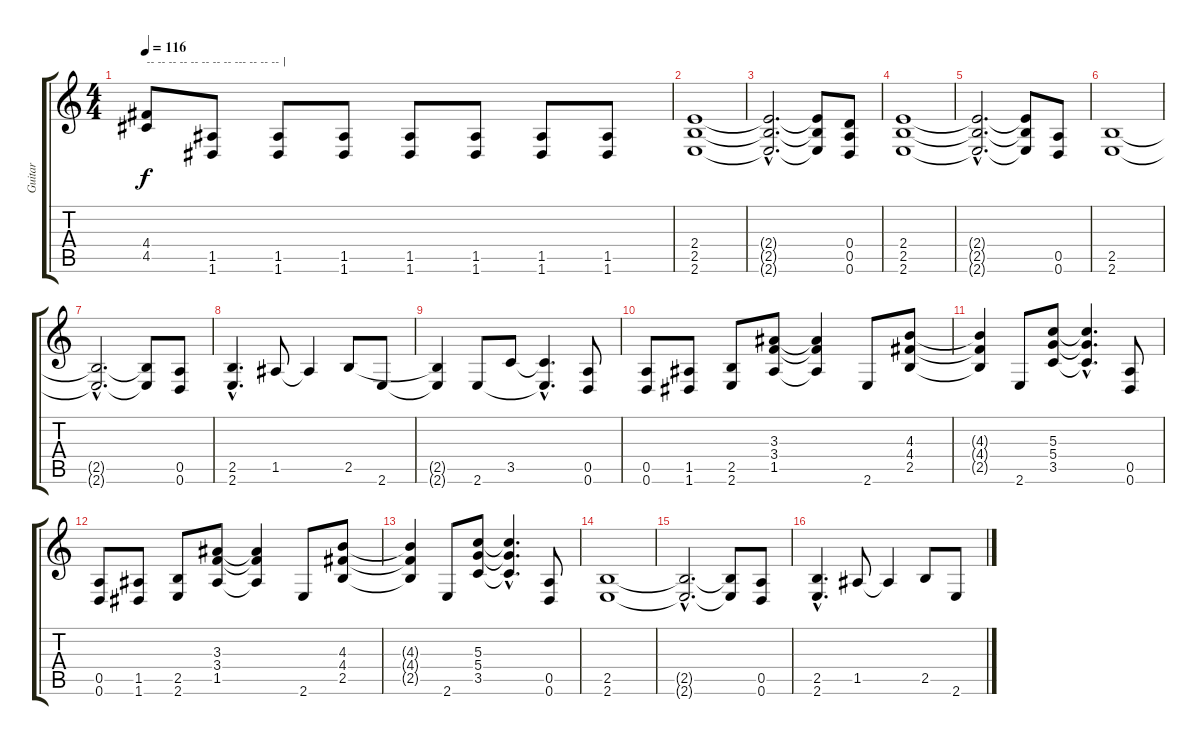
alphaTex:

\track ("Guitar" "Guitar") {instrument acousticguitarsteel}
\staff {score tabs}
\tuning (E4 B3 G3 D3 A2 D2) {hide}
\ts (4 4)
\tempo 116
\clef g2
\ks c
(4.4 4.5).8{txt "-- -- -- -- -- -- -- -- --- -- -- -- |" dy f} (1.5 1.6).8 (1.5 1.6).8 (1.5 1.6).8 (1.5 1.6).8 (1.5 1.6).8 (1.5 1.6).8 (1.5 1.6).8 |
(2.4 2.5 2.6).1 |
(2.4{hac t} 2.5{hac t} 2.6{hac t}).2{d} (2.4{t} 2.5{t} 2.6{t}).8 (0.4 0.5 0.6).8 |
(2.4 2.5 2.6).1 |
(2.4{hac t} 2.5{hac t} 2.6{hac t}).2{d} (2.4{t} 2.5{t} 2.6{t}).8 (0.5 0.6).8{instrument acousticguitarsteel} |
(2.5 2.6).1 |
(2.5{hac t} 2.6{hac t}).2{d} (2.5{t} 2.6{t}).8 (0.5 0.6).8 |
(2.5{hac} 2.6{hac}).4{d} 1.5.8 1.5{t}.4 2.5.8 2.6.8 |
(2.5{t} 2.6{t}).4 2.6.8 3.5.8 (3.5{hac t} 2.6{hac t}).4{d} (0.5 0.6).8 |
(0.5 0.6).8{instrument distortionguitar} (1.5 1.6).8 (2.5 2.6).8 (3.3 3.4 1.5).8 (3.3{t} 3.4{t} 1.5{t}).4 2.6.8 (4.3 4.4 2.5).8 |
(4.3{t} 4.4{t} 2.5{t}).4 2.6.8 (5.3 5.4 3.5).8 (5.3{hac t} 5.4{hac t} 3.5{hac t}).4{d} (0.5 0.6).8 |
(0.5 0.6).8 (1.5 1.6).8 (2.5 2.6).8 (3.3 3.4 1.5).8 (3.3{t} 3.4{t} 1.5{t}).4 2.6.8 (4.3 4.4 2.5).8 |
(4.3{t} 4.4{t} 2.5{t}).4 2.6.8 (5.3 5.4 3.5).8 (5.3{hac t} 5.4{hac t} 3.5{hac t}).4{d} (0.5 0.6).8{instrument acousticguitarsteel} |
(2.5 2.6).1 |
(2.5{hac t} 2.6{hac t}).2{d} (2.5{t} 2.6{t}).8 (0.5 0.6).8 |
(2.5{hac} 2.6{hac}).4{d} 1.5.8 1.5{t}.4 2.5.8 2.6.8
